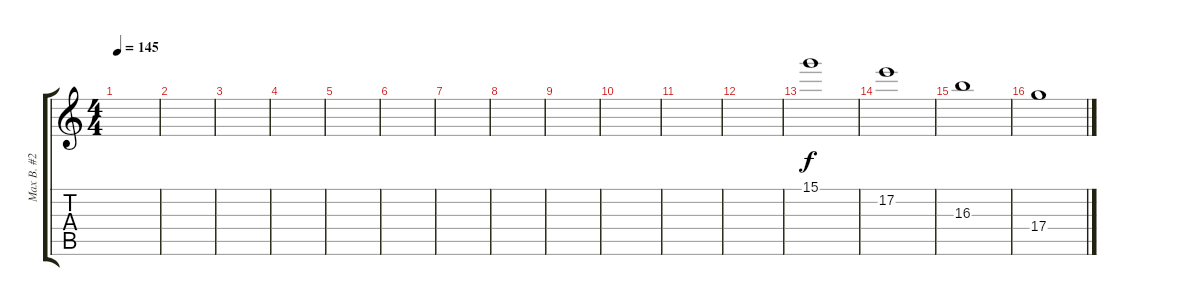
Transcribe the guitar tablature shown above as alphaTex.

\track ("Max B. #2" "Max B. #2") {instrument distortionguitar}
\staff {score tabs}
\tuning (E4 B3 G3 D3 A2 E2) {hide}
\ts (4 4)
\tempo 145
\clef g2
\ks c
|
|
|
|
|
|
|
|
|
|
|
|
15.1.1 |
17.2.1 |
16.3.1 |
17.4.1
